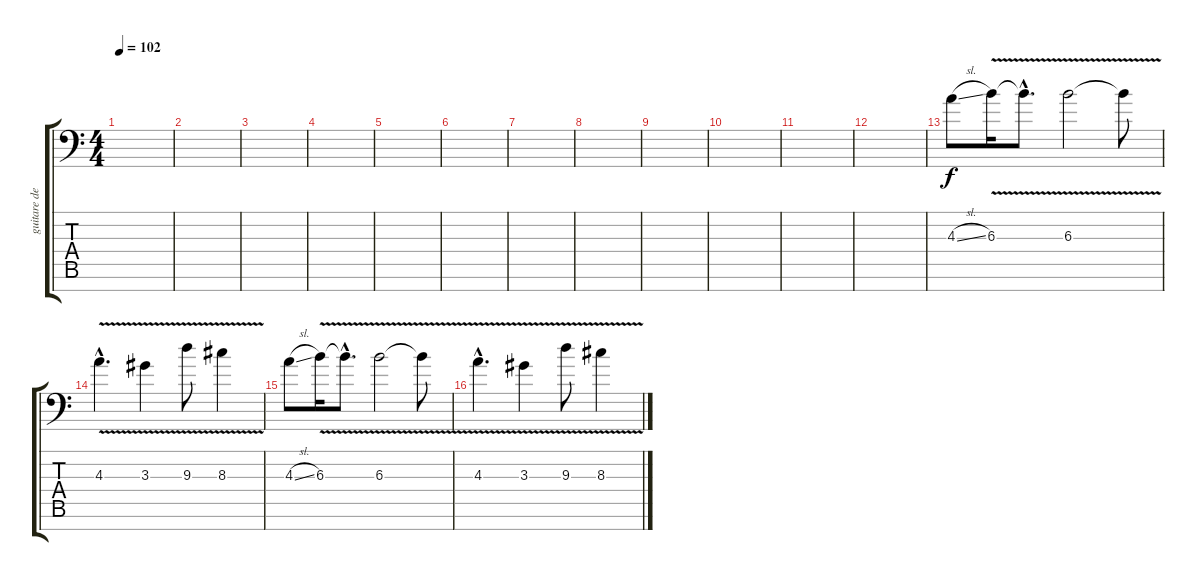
\track ("guitare de fin" "guitare de") {instrument distortionguitar}
\staff {score tabs}
\tuning (D4 A3 F3 C3 G2 D2 A1) {hide}
\ts (4 4)
\tempo 102
\clef f4
\ks c
|
|
|
|
|
|
|
|
|
|
|
|
4.3{sl}.8 6.3{v}.16 6.3{hac t}.8{d} 6.3{v}.2 6.3{t}.8 |
4.3{v hac}.4{d} 3.3{v}.4 9.3{v}.8 8.3{v}.4 |
4.3{sl}.8 6.3{v}.16 6.3{hac t}.8{d} 6.3{v}.2 6.3{t}.8 |
4.3{v hac}.4{d} 3.3{v}.4 9.3{v}.8 8.3{v}.4
